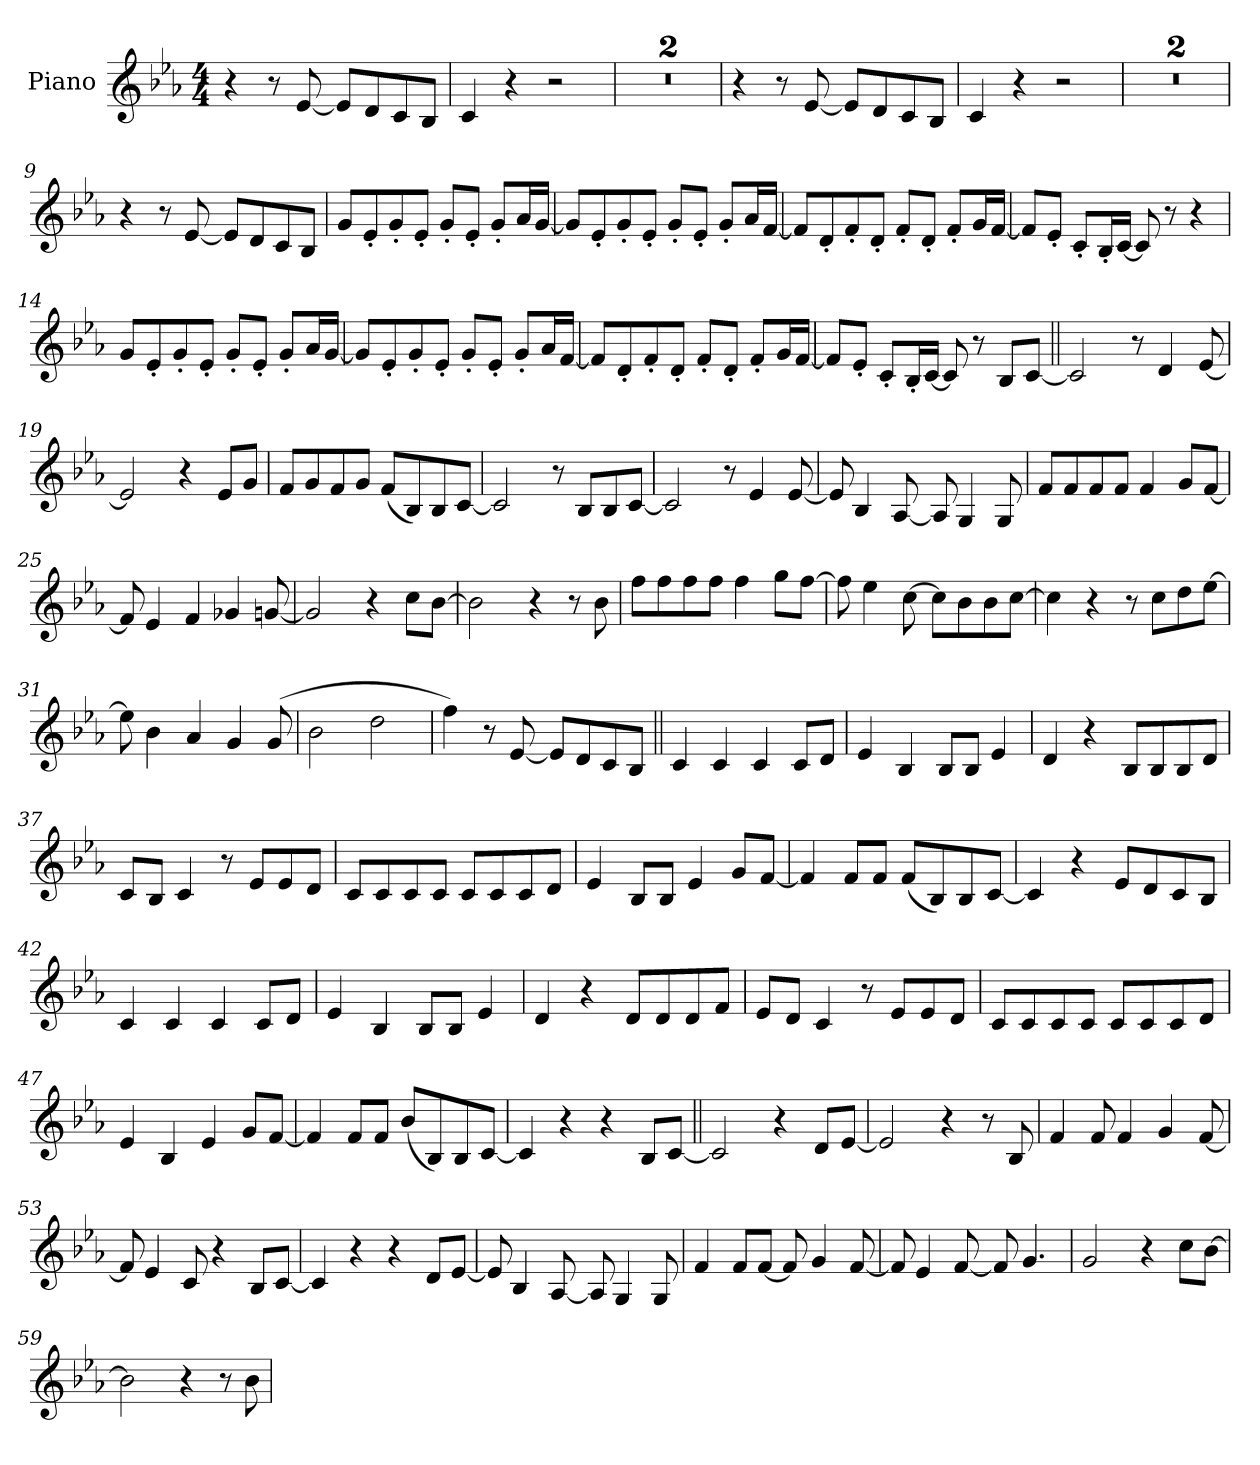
**kern
*part1
*staff1
*I"Piano
*I'Pno.
*clefG2
*k[b-e-a-]
*M4/4
*MM130
=1
4r
8r
[8e-
8e-L]
8d
8c
8B-J
=2
4c
4r
2r
=3
1r
=4
1r
=5
4r
8r
[8e-
8e-L]
8d
8c
8B-J
=6
4c
4r
2r
=7
1r
=8
1r
=9
4r
8r
[8e-
8e-L]
8d
8c
8B-J
=10
8gL
8e-'
8g'
8e-'J
8g'L
8e-'J
8g'L
16a-L
[16gJJ
=11
8gL]
8e-'
8g'
8e-'J
8g'L
8e-'J
8g'L
16a-L
[16fJJ
=12
8fL]
8d'
8f'
8d'J
8f'L
8d'J
8f'L
16gL
[16fJJ
=13
8fL]
8e-'J
8c'L
16B-'L
[16cJJ
8c]
8r
4r
=14
8gL
8e-'
8g'
8e-'J
8g'L
8e-'J
8g'L
16a-L
[16gJJ
=15
8gL]
8e-'
8g'
8e-'J
8g'L
8e-'J
8g'L
16a-L
[16fJJ
=16
8fL]
8d'
8f'
8d'J
8f'L
8d'J
8f'L
16gL
[16fJJ
=17
8fL]
8e-'J
8c'L
16B-'L
[16cJJ
8c]
8r
8B-L
[8cJ
=18||
2c]
8r
4d
[8e-
=19
2e-]
4r
8e-L
8gJ
=20
8fL
8g
8f
8gJ
(8fL
8B-)
8B-
[8cJ
=21
2c]
8r
8B-L
8B-
[8cJ
=22
2c]
8r
4e-
[8e-
=23
8e-]
4B-
[8A-
8A-]
4G
8G
=24
8fL
8f
8f
8fJ
4f
8gL
[8fJ
=25
8f]
4e-
4f
4g-X
[8gn
=26
2g]
4r
8ccL
[8b-J
=27
2b-]
4r
8r
8b-
=28
8ffL
8ff
8ff
8ffJ
4ff
8ggL
[8ffJ
=29
8ff]
4ee-
[8cc
8ccL]
8b-
8b-
[8ccJ
=30
4cc]
4r
8r
8ccL
8dd
[8ee-J
=31
8ee-]
4b-
4a-
4g
(8g
=32
2b-
2dd
=33
4ff)
8r
[8e-
8e-L]
8d
8c
8B-J
=34||
4c
4c
4c
8cL
8dJ
=35
4e-
4B-
8B-L
8B-J
4e-
=36
4d
4r
8B-L
8B-
8B-
8dJ
=37
8cL
8B-J
4c
8r
8e-L
8e-
8dJ
=38
8cL
8c
8c
8cJ
8cL
8c
8c
8dJ
=39
4e-
8B-L
8B-J
4e-
8gL
[8fJ
=40
4f]
8fL
8fJ
(8fL
8B-)
8B-
[8cJ
=41
4c]
4r
8e-L
8d
8c
8B-J
=42
4c
4c
4c
8cL
8dJ
=43
4e-
4B-
8B-L
8B-J
4e-
=44
4d
4r
8dL
8d
8d
8fJ
=45
8e-L
8dJ
4c
8r
8e-L
8e-
8dJ
=46
8cL
8c
8c
8cJ
8cL
8c
8c
8dJ
=47
4e-
4B-
4e-
8gL
[8fJ
=48
4f]
8fL
8fJ
(8b-L
8B-)
8B-
[8cJ
=49
4c]
4r
4r
8B-L
[8cJ
=50||
2c]
4r
8dL
[8e-J
=51
2e-]
4r
8r
8B-
=52
4f
8f
4f
4g
[8f
=53
8f]
4e-
8c
4r
8B-L
[8cJ
=54
4c]
4r
4r
8dL
[8e-J
=55
8e-]
4B-
[8A-
8A-]
4G
8G
=56
4f
8fL
[8fJ
8f]
4g
[8f
=57
8f]
4e-
[8f
8f]
4.g
=58
2g
4r
8ccL
[8b-J
=59
2b-]
4r
8r
8b-
=
*-
